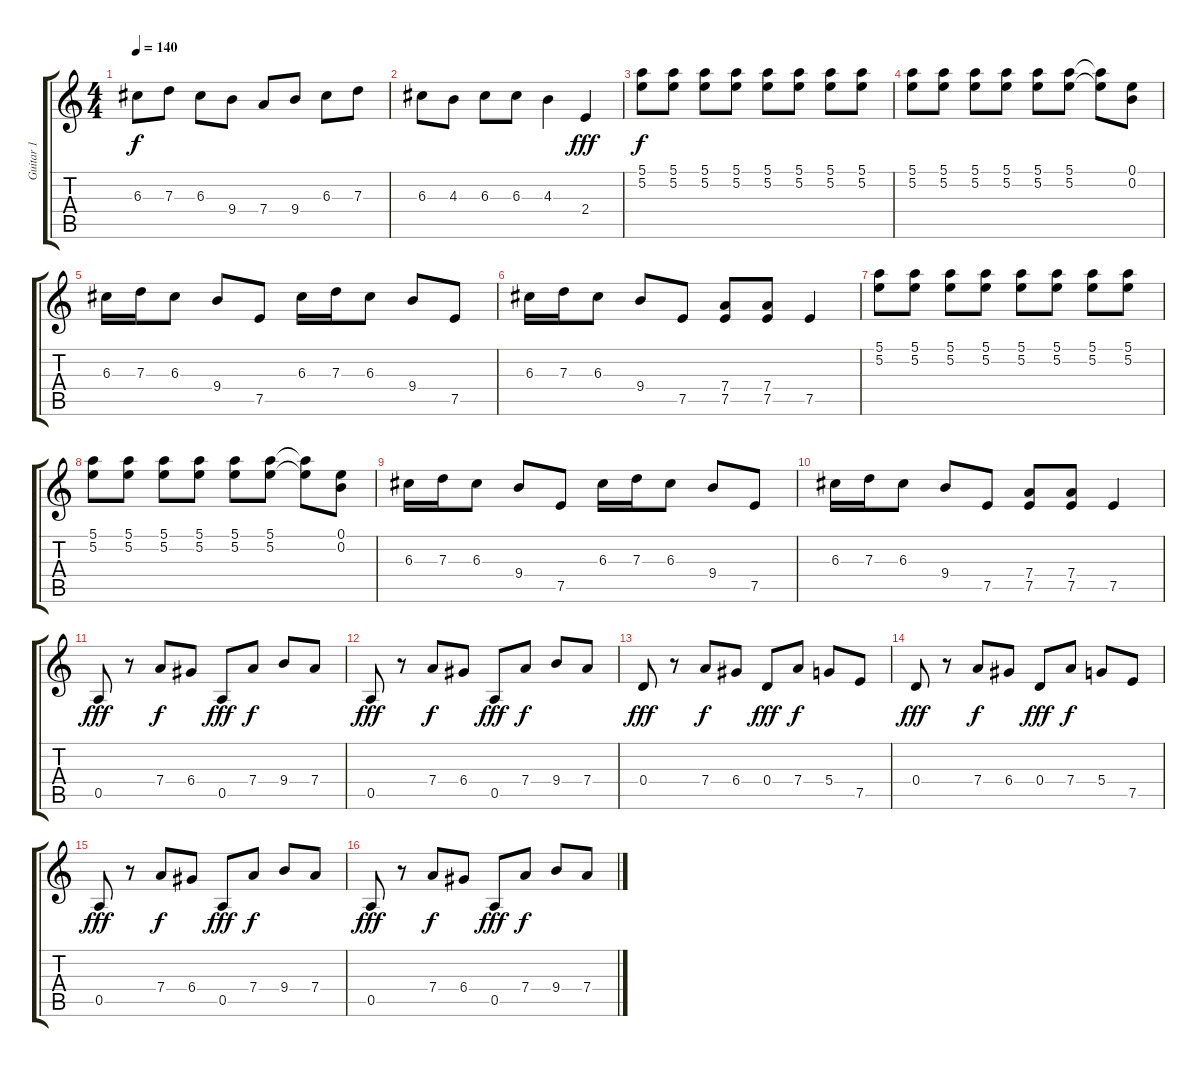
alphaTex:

\track ("Guitar 1" "Guitar 1") {instrument electricguitarclean}
\staff {score tabs}
\tuning (E4 B3 G3 D3 A2 D2) {hide}
\ts (4 4)
\tempo 140
\clef g2
\ks c
6.3.8{dy f} 7.3.8 6.3.8 9.4.8 7.4.8 9.4.8 6.3.8 7.3.8 |
6.3.8 4.3.8 6.3.8 6.3.8 4.3.4 2.4.4{dy fff} |
(5.1 5.2).8{dy f} (5.1 5.2).8 (5.1 5.2).8 (5.1 5.2).8 (5.1 5.2).8 (5.1 5.2).8 (5.1 5.2).8 (5.1 5.2).8 |
(5.1 5.2).8 (5.1 5.2).8 (5.1 5.2).8 (5.1 5.2).8 (5.1 5.2).8 (5.1 5.2).8 (5.1{t} 5.2{t}).8 (0.1 0.2).8 |
6.3.16 7.3.16 6.3.8 9.4.8 7.5.8 6.3.16 7.3.16 6.3.8 9.4.8 7.5.8 |
6.3.16 7.3.16 6.3.8 9.4.8 7.5.8 (7.4 7.5).8 (7.4 7.5).8 7.5.4 |
(5.1 5.2).8 (5.1 5.2).8 (5.1 5.2).8 (5.1 5.2).8 (5.1 5.2).8 (5.1 5.2).8 (5.1 5.2).8 (5.1 5.2).8 |
(5.1 5.2).8 (5.1 5.2).8 (5.1 5.2).8 (5.1 5.2).8 (5.1 5.2).8 (5.1 5.2).8 (5.1{t} 5.2{t}).8 (0.1 0.2).8 |
6.3.16 7.3.16 6.3.8 9.4.8 7.5.8 6.3.16 7.3.16 6.3.8 9.4.8 7.5.8 |
6.3.16 7.3.16 6.3.8 9.4.8 7.5.8 (7.4 7.5).8 (7.4 7.5).8 7.5.4 |
0.5.8{dy fff} r.8 7.4.8{dy f} 6.4.8 0.5.8{dy fff} 7.4.8{dy f} 9.4.8 7.4.8 |
0.5.8{dy fff} r.8 7.4.8{dy f} 6.4.8 0.5.8{dy fff} 7.4.8{dy f} 9.4.8 7.4.8 |
0.4.8{dy fff} r.8 7.4.8{dy f} 6.4.8 0.4.8{dy fff} 7.4.8{dy f} 5.4.8 7.5.8 |
0.4.8{dy fff} r.8 7.4.8{dy f} 6.4.8 0.4.8{dy fff} 7.4.8{dy f} 5.4.8 7.5.8 |
0.5.8{dy fff} r.8 7.4.8{dy f} 6.4.8 0.5.8{dy fff} 7.4.8{dy f} 9.4.8 7.4.8 |
0.5.8{dy fff} r.8 7.4.8{dy f} 6.4.8 0.5.8{dy fff} 7.4.8{dy f} 9.4.8 7.4.8
